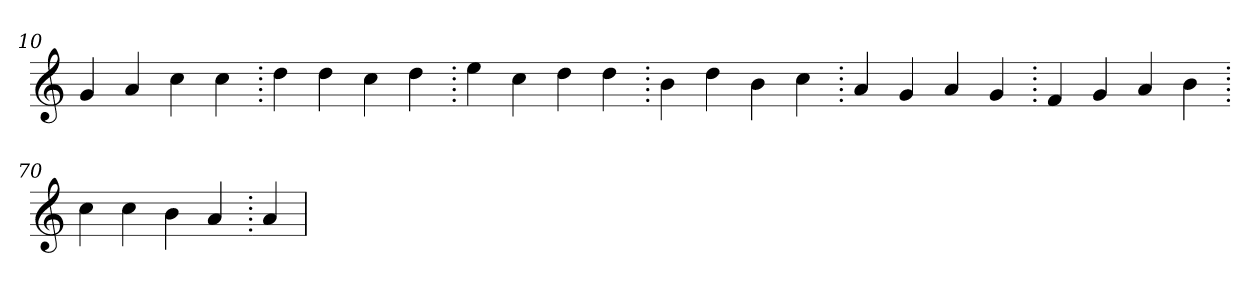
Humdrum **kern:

**kern
*part1
*staff1
*clefG2
=10.
4g
4a
4cc
4cc
=20.
4dd
4dd
4cc
4dd
=30.
4ee
4cc
4dd
4dd
=40.
4b
4dd
4b
4cc
=50.
4a
4g
4a
4g
=60.
4f
4g
4a
4b
=70.
4cc
4cc
4b
4a
=80.
4a
=
*-
